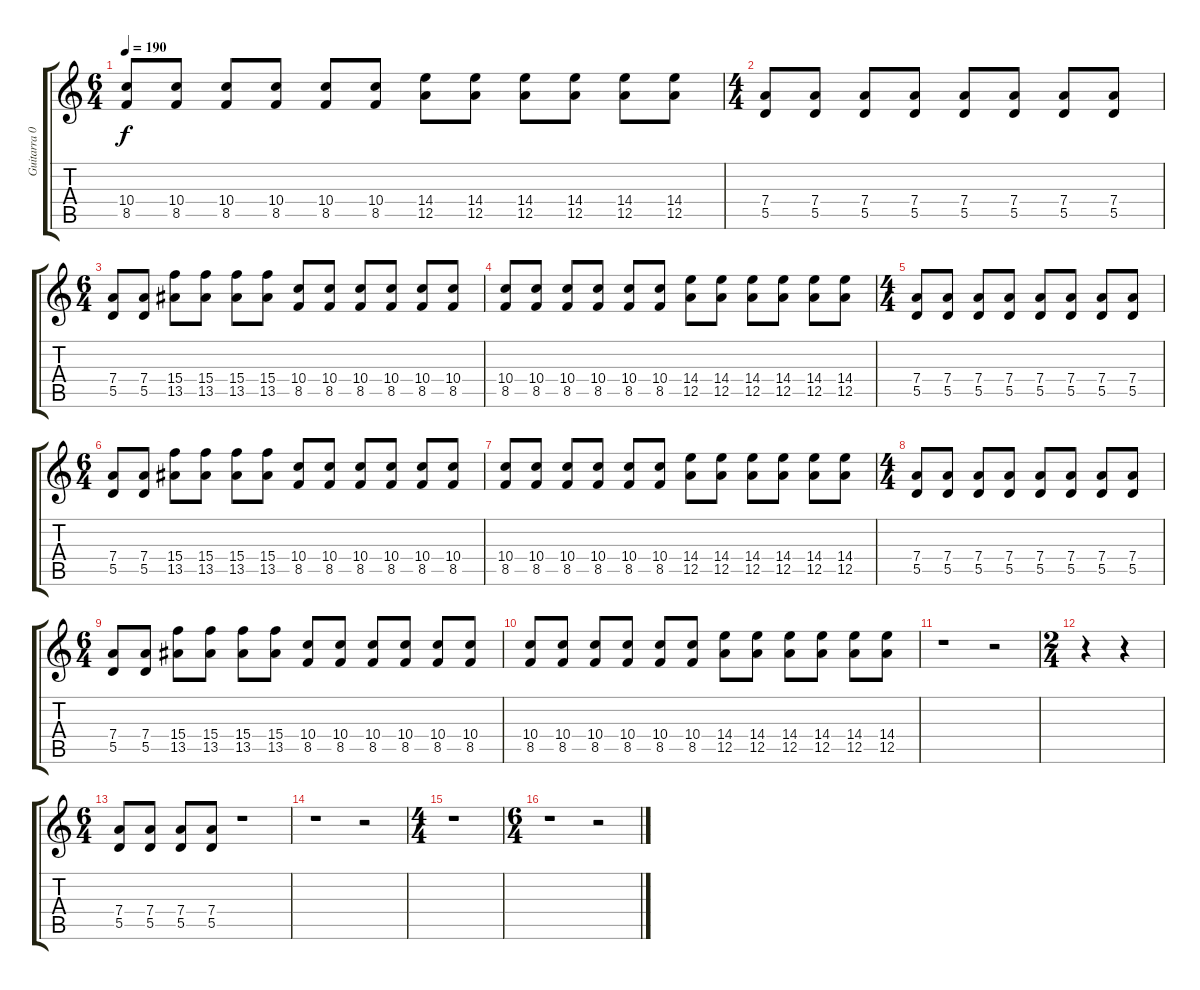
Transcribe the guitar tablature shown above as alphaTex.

\track ("Guitarra 01" "Guitarra 0") {instrument distortionguitar}
\staff {score tabs}
\tuning (E4 B3 G3 D3 A2 D2) {hide}
\ts (6 4)
\tempo 190
\clef g2
\ks c
(10.4 8.5).8{dy f} (10.4 8.5).8 (10.4 8.5).8 (10.4 8.5).8 (10.4 8.5).8 (10.4 8.5).8 (14.4 12.5).8 (14.4 12.5).8 (14.4 12.5).8 (14.4 12.5).8 (14.4 12.5).8 (14.4 12.5).8 |
\ts (4 4)
(7.4 5.5).8 (7.4 5.5).8 (7.4 5.5).8 (7.4 5.5).8 (7.4 5.5).8 (7.4 5.5).8 (7.4 5.5).8 (7.4 5.5).8 |
\ts (6 4)
(7.4 5.5).8 (7.4 5.5).8 (15.4 13.5).8 (15.4 13.5).8 (15.4 13.5).8 (15.4 13.5).8 (10.4 8.5).8 (10.4 8.5).8 (10.4 8.5).8 (10.4 8.5).8 (10.4 8.5).8 (10.4 8.5).8 |
(10.4 8.5).8 (10.4 8.5).8 (10.4 8.5).8 (10.4 8.5).8 (10.4 8.5).8 (10.4 8.5).8 (14.4 12.5).8 (14.4 12.5).8 (14.4 12.5).8 (14.4 12.5).8 (14.4 12.5).8 (14.4 12.5).8 |
\ts (4 4)
(7.4 5.5).8 (7.4 5.5).8 (7.4 5.5).8 (7.4 5.5).8 (7.4 5.5).8 (7.4 5.5).8 (7.4 5.5).8 (7.4 5.5).8 |
\ts (6 4)
(7.4 5.5).8 (7.4 5.5).8 (15.4 13.5).8 (15.4 13.5).8 (15.4 13.5).8 (15.4 13.5).8 (10.4 8.5).8 (10.4 8.5).8 (10.4 8.5).8 (10.4 8.5).8 (10.4 8.5).8 (10.4 8.5).8 |
(10.4 8.5).8 (10.4 8.5).8 (10.4 8.5).8 (10.4 8.5).8 (10.4 8.5).8 (10.4 8.5).8 (14.4 12.5).8 (14.4 12.5).8 (14.4 12.5).8 (14.4 12.5).8 (14.4 12.5).8 (14.4 12.5).8 |
\ts (4 4)
(7.4 5.5).8 (7.4 5.5).8 (7.4 5.5).8 (7.4 5.5).8 (7.4 5.5).8 (7.4 5.5).8 (7.4 5.5).8 (7.4 5.5).8 |
\ts (6 4)
(7.4 5.5).8 (7.4 5.5).8 (15.4 13.5).8 (15.4 13.5).8 (15.4 13.5).8 (15.4 13.5).8 (10.4 8.5).8 (10.4 8.5).8 (10.4 8.5).8 (10.4 8.5).8 (10.4 8.5).8 (10.4 8.5).8 |
(10.4 8.5).8 (10.4 8.5).8 (10.4 8.5).8 (10.4 8.5).8 (10.4 8.5).8 (10.4 8.5).8 (14.4 12.5).8 (14.4 12.5).8 (14.4 12.5).8 (14.4 12.5).8 (14.4 12.5).8 (14.4 12.5).8 |
r.1 r.2 |
\ts (2 4)
r.4 r.4 |
\ts (6 4)
(7.4 5.5).8 (7.4 5.5).8 (7.4 5.5).8 (7.4 5.5).8 r.1 |
r.1 r.2 |
\ts (4 4)
r.1 |
\ts (6 4)
r.1 r.2
